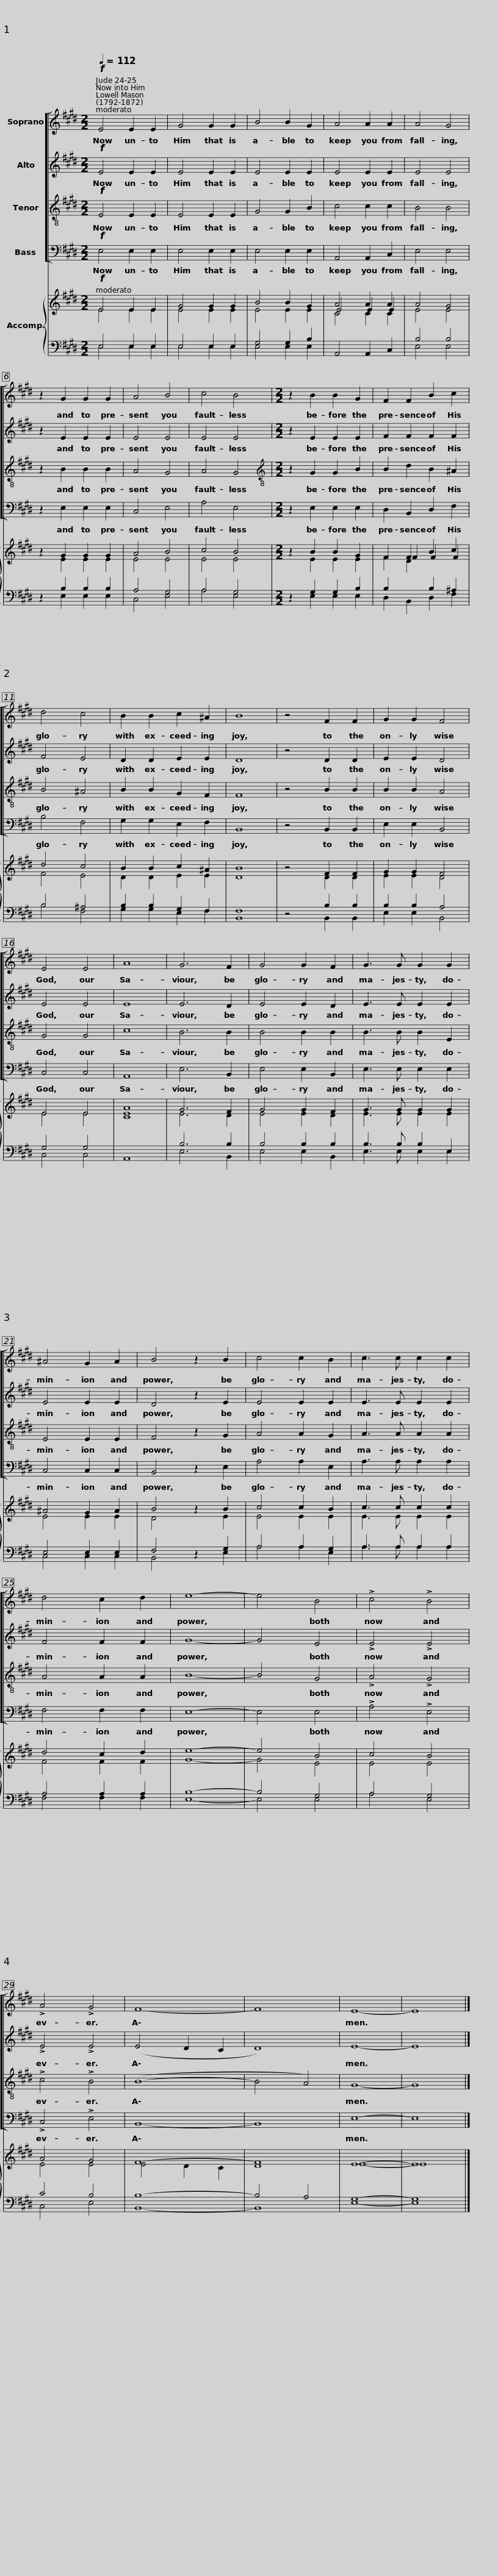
X:1
%%score [ 1 2 3 4 ] { ( 5 6 ) | ( 7 8 ) }
L:1/8
Q:1/4=112
M:2/2
I:linebreak $
K:E
V:1 treble
V:2 treble
V:3 treble-8
V:4 bass
V:5 treble
V:6 treble
V:7 bass
V:8 bass
V:1
!f! E4 E2 E2 | G4 G2 G2 | B4 B2 G2 | A4 A2 A2 | A4 G4 | %5
 z2 G2 G2 G2 | A4 B4 | c4 B4 |$[M:2/2] z2 B2 B2 G2 | F2 F2 B2 c2 | %10
 d4 c4 | B2 B2 c2 ^A2 | B8 | z4 F2 F2 | G2 G2 F4 | %15
 E4 E4 |$ A8 | G6 F2 | G4 G2 F2 | G3 G G2 G2 | %20
 ^A4 G2 A2 | B4 z2 B2 | c4 c2 B2 | c3 c c2 c2 |$ d4 c2 d2 | %25
 e8- | e4 B4 | !>!c4 !>!B4 | !>!A4 !>!G4 | F8- | %30
 F8 | E8- | E8 |] %33
V:2
!f! E4 E2 E2 | E4 E2 E2 | E4 E2 E2 | E4 E2 E2 | E4 E4 | %5
 z2 E2 E2 E2 | E4 E4 | E4 E4 |$[M:2/2] z2 E2 E2 E2 | F2 F2 F2 F2 | %10
 F4 E4 | D2 D2 E2 E2 | D8 | z4 D2 D2 | E2 E2 D4 | %15
 E4 E4 |$ E8 | E6 D2 | E4 E2 D2 | E3 E E2 E2 | %20
 E4 E2 E2 | D4 z2 E2 | E4 E2 E2 | E3 E E2 E2 |$ F4 F2 F2 | %25
 G8- | G4 E4 | !>!E4 !>!E4 | !>!E4 !>!E4 | (E4 D2 C2 | %30
 D8) | E8- | E8 |] %33
V:3
!f! E4 E2 E2 | E4 E2 E2 | G4 G2 B2 | c4 c2 c2 | B4 B4 | %5
 z2 B2 B2 B2 | A4 G4 | A4 G4 |$[M:2/2][K:treble-8] z2 G2 G2 B2 | B2 d2 B2 ^A2 | %10
 B4 ^A4 | B2 B2 G2 F2 | F8 | z4 B2 B2 | B2 B2 A4 | %15
 G4 G4 |$ c8 | B6 B2 | B4 B2 B2 | B3 B B2 E2 | %20
 E4 E2 E2 | F4 z2 G2 | A4 A2 G2 | A3 A A2 A2 |$ A4 A2 A2 | %25
 B8- | B4 G4 | !>!A4 !>!G4 | !>!c4 !>!B4 | (B8- | %30
 B4 A4) | G8- | G8 |] %33
V:4
!f! E,4 E,2 E,2 | E,4 E,2 E,2 | E,4 E,2 E,2 | A,,4 A,,2 C,2 | E,4 E,4 | %5
 z2 E,2 E,2 E,2 | C,4 E,4 | A,4 E,4 |$[M:2/2] z2 E,2 E,2 E,2 | D,2 B,,2 D,2 F,2 | %10
 B,4 F,4 | G,2 G,2 E,2 F,2 | B,,8 | z4 B,,2 B,,2 | E,2 E,2 B,,4 | %15
 C,4 C,4 |$ A,,8 | E,6 B,,2 | E,4 E,2 B,,2 | E,3 E, E,2 E,2 | %20
 C,4 C,2 C,2 | B,,4 z2 E,2 | A,4 A,2 E,2 | A,3 A, A,2 A,2 |$ F,4 F,2 F,2 | %25
 E,8- | E,4 E,4 | !>!A,4 !>!E,4 | !>!C,4 !>!E,4 | B,,8- | %30
 B,,8 | E,8- | E,8 |] %33
V:5
!f! E4 E2 E2 | G4 G2 G2 | B4 B2 G2 | A4 A2 A2 | A4 G4 | %5
 z2 G2 G2 G2 | A4 B4 | c4 B4 |$[M:2/2] z2 B2 B2 G2 | F2 F2 B2 c2 | %10
 d4 c4 | B2 B2 c2 ^A2 | B8 | z4 F2 F2 | G2 G2 F4 | %15
 E4 E4 |$ A8 | G6 F2 | G4 G2 F2 | G3 G G2 G2 | %20
 ^A4 G2 A2 | B4 z2 B2 | c4 c2 B2 | c3 c c2 c2 |$ d4 c2 d2 | %25
 e8- | e4 B4 | c4 B4 | A4 G4 | F8- | %30
 F8 | E8- | E8 |] %33
V:6
 E4 E2 E2 | E4 E2 E2 | E4 E2 E2 | E4 E2 E2 | E4 E4 | %5
 z2 E2 E2 E2 | E4 E4 | E4 E4 |$[M:2/2] z2 E2 E2 E2 | F2 F2 F2 F2 | %10
 F4 E4 | D2 D2 E2 E2 | D8 | z4 D2 D2 | E2 E2 D4 | %15
 E4 E4 |$ E8 | E6 D2 | E4 E2 D2 | E3 E E2 E2 | %20
 E4 E2 E2 | D4 z2 E2 | E4 E2 E2 | E3 E E2 E2 |$ F4 F2 F2 | %25
 G8- | G4 E4 | E4 E4 | E4 E4 | E4 D2 C2 | %30
 D8 | E8- | E8 |] %33
V:7
 E,4 E,2 E,2 | E,4 E,2 E,2 | G,4 G,2 B,2 |[I:staff -1] C4 C2 C2 |[I:staff +1] B,4 B,4 | %5
 z2 B,2 B,2 B,2 | A,4 G,4 | A,4 G,4 |$[M:2/2] z2 G,2 G,2 B,2 | B,2[I:staff -1] D2[I:staff +1] B,2 ^A,2 | %10
 B,4 ^A,4 | B,2 B,2 G,2 F,2 | F,8 | z4 B,2 B,2 | B,2 B,2 A,4 | %15
 G,4 G,4 |$[I:staff -1] C8 |[I:staff +1] B,6 B,2 | B,4 B,2 B,2 | B,3 B, B,2 E,2 | %20
 E,4 E,2 E,2 | F,4 z2 G,2 | A,4 A,2 G,2 | A,3 A, A,2 A,2 |$ A,4 A,2 A,2 | %25
 B,8- | B,4 G,4 | A,4 G,4 | C4 B,4 | B,8- | %30
 B,4 A,4 | G,8- | G,8 |] %33
V:8
 E,4 E,2 E,2 | E,4 E,2 E,2 | E,4 E,2 E,2 | A,,4 A,,2 C,2 | E,4 E,4 | %5
 z2 E,2 E,2 E,2 | C,4 E,4 | A,4 E,4 |$[M:2/2] z2 E,2 E,2 E,2 | D,2 B,,2 D,2 F,2 | %10
 B,4 F,4 | G,2 G,2 E,2 F,2 | B,,8 | z4 B,,2 B,,2 | E,2 E,2 B,,4 | %15
 C,4 C,4 |$ A,,8 | E,6 B,,2 | E,4 E,2 B,,2 | E,3 E, E,2 E,2 | %20
 C,4 C,2 C,2 | B,,4 z2 E,2 | A,4 A,2 E,2 | A,3 A, A,2 A,2 |$ F,4 F,2 F,2 | %25
 E,8- | E,4 E,4 | A,4 E,4 | C,4 E,4 | B,,8- | %30
 B,,8 | E,8- | E,8 |] %33
